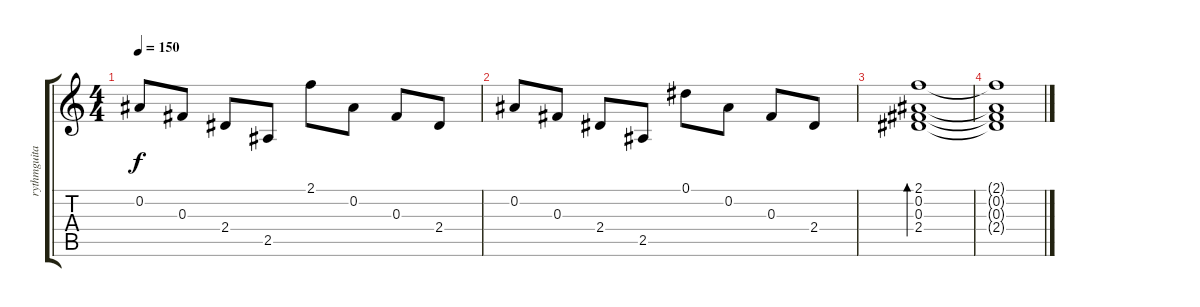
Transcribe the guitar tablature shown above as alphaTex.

\track ("rythmguitar" "rythmguita") {instrument acousticguitarnylon}
\staff {score tabs}
\tuning (Eb4 Bb3 Gb3 Db3 Ab2 Eb2) {hide}
\ts (4 4)
\tempo 150
\clef g2
\ks c
0.2.8{dy f} 0.3.8 2.4.8 2.5.8 2.1.8 0.2.8 0.3.8 2.4.8 |
0.2.8 0.3.8 2.4.8 2.5.8 0.1.8 0.2.8 0.3.8 2.4.8 |
(2.1 0.2 0.3 2.4).1{bd 120} |
(2.1{t} 0.2{t} 0.3{t} 2.4{t}).1
